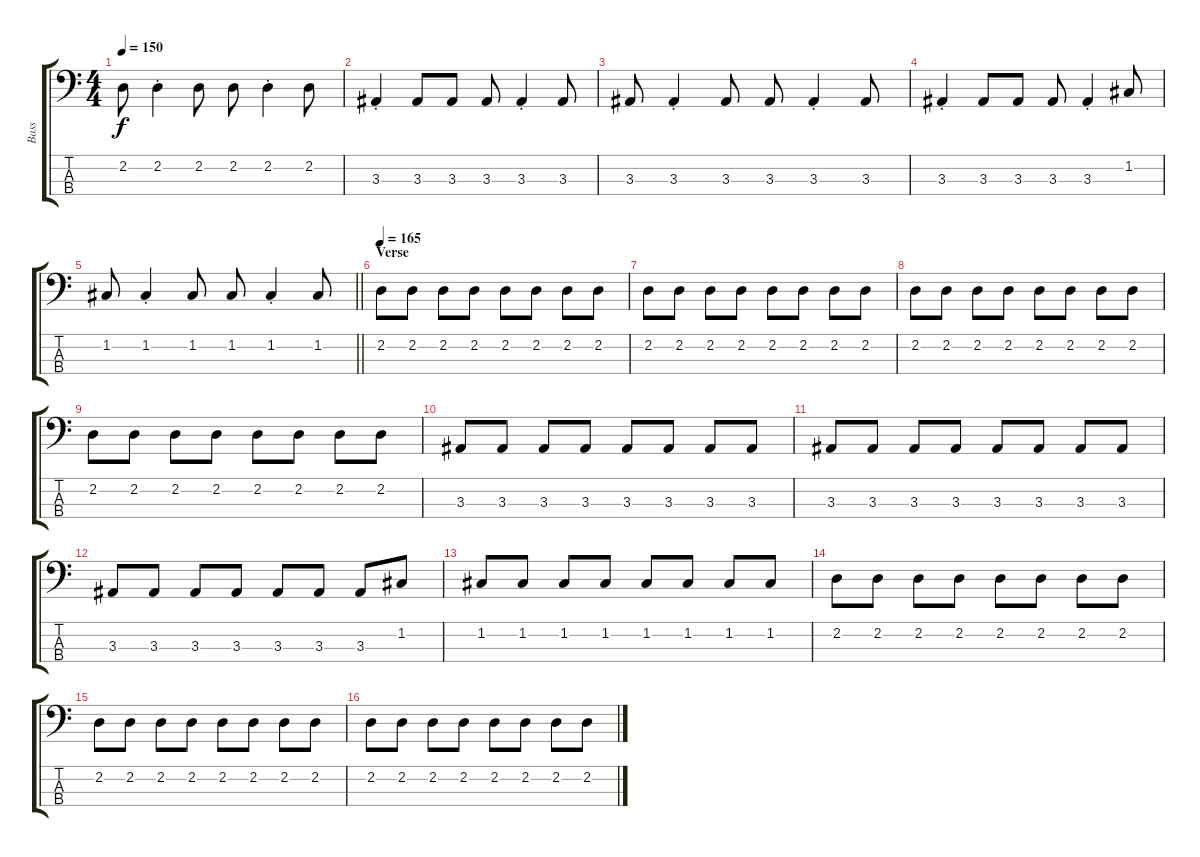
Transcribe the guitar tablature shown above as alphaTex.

\track ("Bass" "Bass") {instrument electricbasspick}
\staff {score tabs}
\tuning (F2 C2 G1 D1) {hide}
\ts (4 4)
\tempo 150
\clef f4
\ks c
2.2.8{dy f} 2.2{st}.4 2.2.8 2.2.8 2.2{st}.4 2.2.8 |
3.3{st}.4 3.3.8 3.3.8 3.3.8 3.3{st}.4 3.3.8 |
3.3.8 3.3{st}.4 3.3.8 3.3.8 3.3{st}.4 3.3.8 |
3.3{st}.4 3.3.8 3.3.8 3.3.8 3.3{st}.4 1.2.8 |
\barLineRight lightlight
1.2.8 1.2{st}.4 1.2.8 1.2.8 1.2{st}.4 1.2.8 |
\section ("" "Verse")
\tempo 165
2.2.8 2.2.8 2.2.8 2.2.8 2.2.8 2.2.8 2.2.8 2.2.8 |
2.2.8 2.2.8 2.2.8 2.2.8 2.2.8 2.2.8 2.2.8 2.2.8 |
2.2.8 2.2.8 2.2.8 2.2.8 2.2.8 2.2.8 2.2.8 2.2.8 |
2.2.8 2.2.8 2.2.8 2.2.8 2.2.8 2.2.8 2.2.8 2.2.8 |
3.3.8 3.3.8 3.3.8 3.3.8 3.3.8 3.3.8 3.3.8 3.3.8 |
3.3.8 3.3.8 3.3.8 3.3.8 3.3.8 3.3.8 3.3.8 3.3.8 |
3.3.8 3.3.8 3.3.8 3.3.8 3.3.8 3.3.8 3.3.8 1.2.8 |
1.2.8 1.2.8 1.2.8 1.2.8 1.2.8 1.2.8 1.2.8 1.2.8 |
2.2.8 2.2.8 2.2.8 2.2.8 2.2.8 2.2.8 2.2.8 2.2.8 |
2.2.8 2.2.8 2.2.8 2.2.8 2.2.8 2.2.8 2.2.8 2.2.8 |
2.2.8 2.2.8 2.2.8 2.2.8 2.2.8 2.2.8 2.2.8 2.2.8
